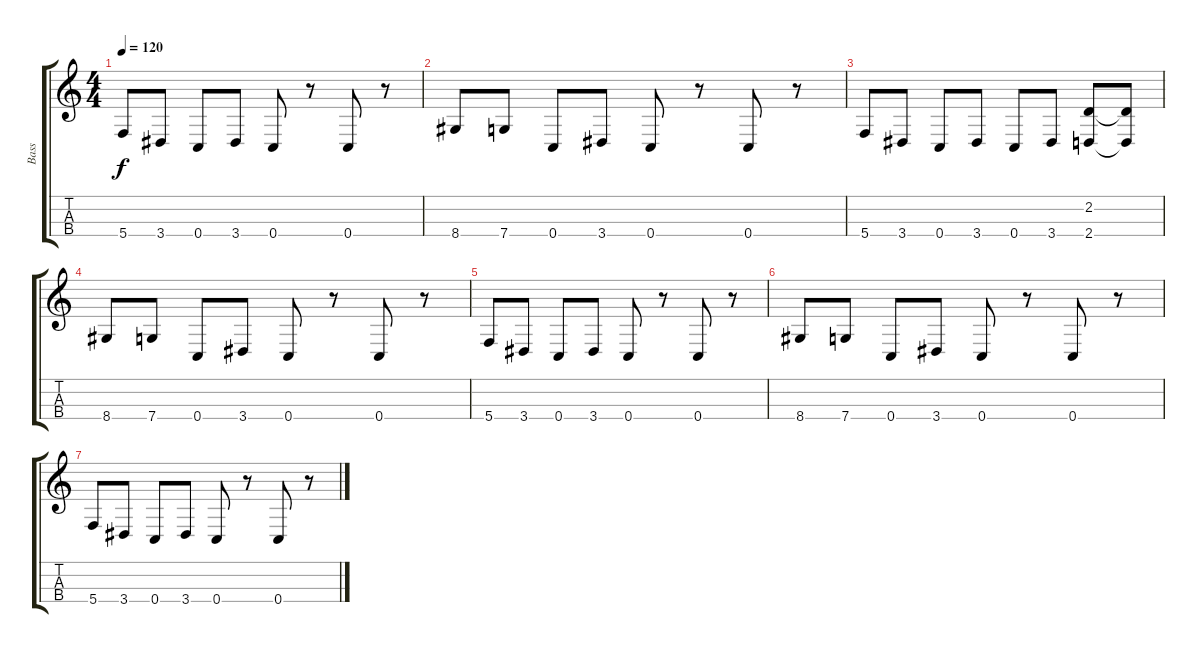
\track ("Bass" "Bass") {instrument electricbassfinger}
\staff {score tabs}
\tuning (F3 C3 G2 C2) {hide}
\ts (4 4)
\tempo 120
\clef g2
\ks c
5.4.8{dy f} 3.4.8 0.4.8 3.4.8 0.4.8 r.8 0.4.8 r.8 |
8.4.8 7.4.8 0.4.8 3.4.8 0.4.8 r.8 0.4.8 r.8 |
5.4.8 3.4.8 0.4.8 3.4.8 0.4.8 3.4.8 (2.2 2.4).8 (2.2{t} 2.4{t}).8 |
8.4.8 7.4.8 0.4.8 3.4.8 0.4.8 r.8 0.4.8 r.8 |
5.4.8 3.4.8 0.4.8 3.4.8 0.4.8 r.8 0.4.8 r.8 |
8.4.8 7.4.8 0.4.8 3.4.8 0.4.8 r.8 0.4.8 r.8 |
5.4.8 3.4.8 0.4.8 3.4.8 0.4.8 r.8 0.4.8 r.8
